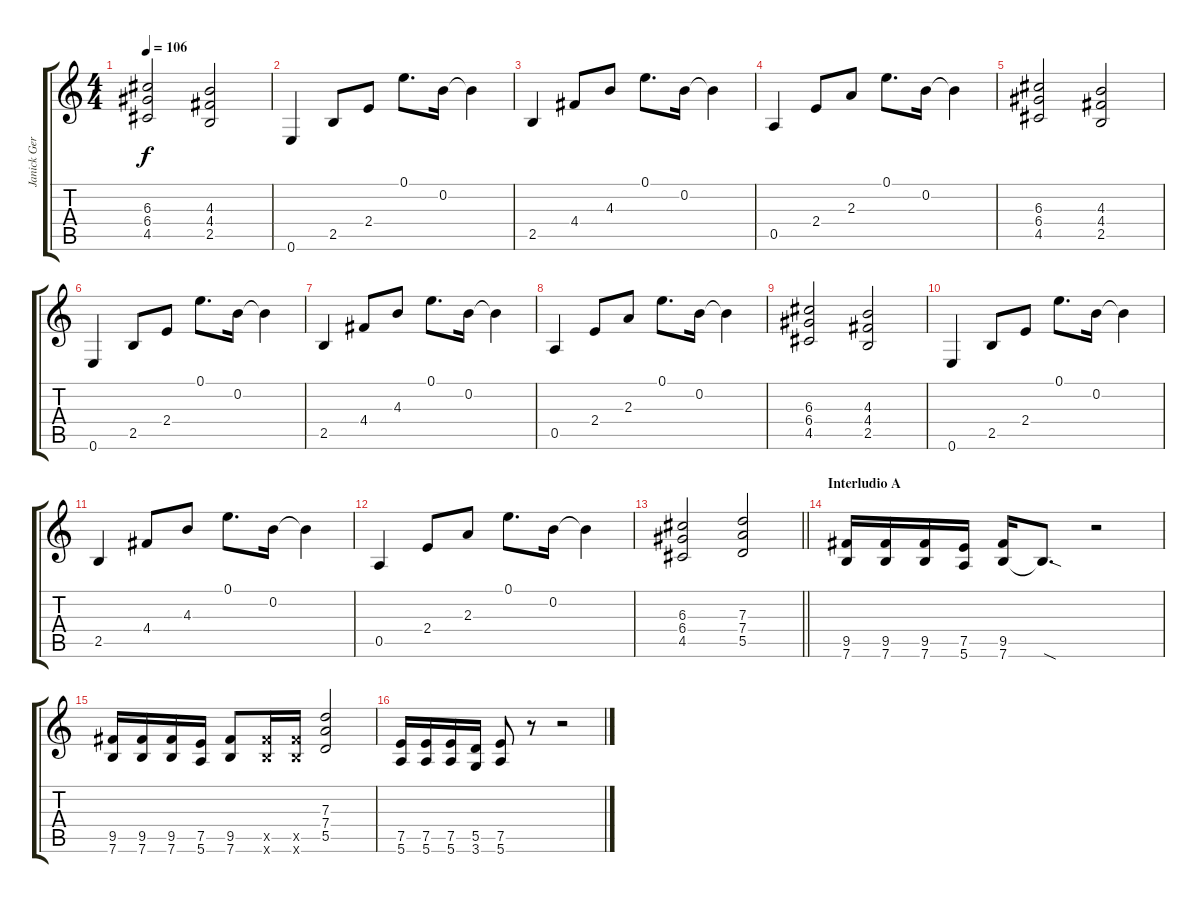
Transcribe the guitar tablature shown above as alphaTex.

\track ("Janick Gers" "Janick Ger") {instrument overdrivenguitar}
\staff {score tabs}
\tuning (E4 B3 G3 D3 A2 E2) {hide}
\ts (4 4)
\tempo 106
\clef g2
\ks c
(6.3 6.4 4.5).2{dy f} (4.3 4.4 2.5).2 |
0.6.4 2.5.8 2.4.8 0.1.8{d} 0.2.16 0.2{t}.4 |
2.5.4 4.4.8 4.3.8 0.1.8{d} 0.2.16 0.2{t}.4 |
0.5.4 2.4.8 2.3.8 0.1.8{d} 0.2.16 0.2{t}.4 |
(6.3 6.4 4.5).2 (4.3 4.4 2.5).2 |
0.6.4 2.5.8 2.4.8 0.1.8{d} 0.2.16 0.2{t}.4 |
2.5.4 4.4.8 4.3.8 0.1.8{d} 0.2.16 0.2{t}.4 |
0.5.4 2.4.8 2.3.8 0.1.8{d} 0.2.16 0.2{t}.4 |
(6.3 6.4 4.5).2 (4.3 4.4 2.5).2 |
0.6.4 2.5.8 2.4.8 0.1.8{d} 0.2.16 0.2{t}.4 |
2.5.4 4.4.8 4.3.8 0.1.8{d} 0.2.16 0.2{t}.4 |
0.5.4 2.4.8 2.3.8 0.1.8{d} 0.2.16 0.2{t}.4 |
\barLineRight lightlight
(6.3 6.4 4.5).2 (7.3 7.4 5.5).2 |
\section ("" "Interludio A")
(9.5 7.6).16 (9.5 7.6).16 (9.5 7.6).16 (7.5 5.6).16 (9.5 7.6).16 7.6{sod t}.8{d} r.2 |
(9.5 7.6).16 (9.5 7.6).16 (9.5 7.6).16 (7.5 5.6).16 (9.5 7.6).8 (9.5{x} 7.6{x}).16 (9.5{x} 7.6{x}).16 (7.3 7.4 5.5).2 |
(7.5 5.6).16 (7.5 5.6).16 (7.5 5.6).16 (5.5 3.6).16 (7.5 5.6).8 r.8 r.2
